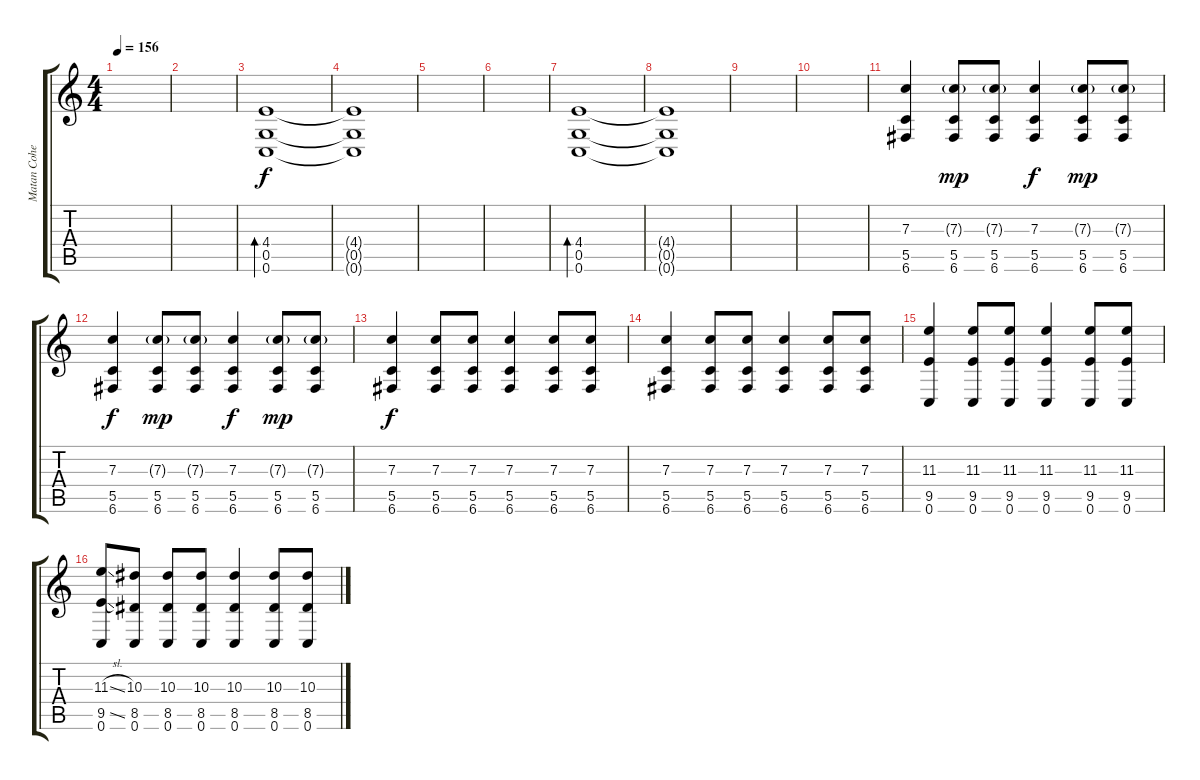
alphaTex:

\track ("Matan Cohen" "Matan Cohe") {instrument distortionguitar}
\staff {score tabs}
\tuning (D4 A3 F3 C3 G2 C2) {hide}
\ts (4 4)
\tempo 156
\clef g2
\ks c
|
|
(4.4 0.5 0.6).1{bd 240} |
(4.4{t} 0.5{t} 0.6{t}).1 |
|
|
(4.4 0.5 0.6).1{bd 240} |
(4.4{t} 0.5{t} 0.6{t}).1 |
|
|
\section ("" "")
(7.3 5.5 6.6).4{instrument distortionguitar} (7.3{g} 5.5 6.6).8{dy mp} (7.3{g} 5.5 6.6).8 (7.3 5.5 6.6).4{dy f} (7.3{g} 5.5 6.6).8{dy mp} (7.3{g} 5.5 6.6).8 |
(7.3 5.5 6.6).4{dy f} (7.3{g} 5.5 6.6).8{dy mp} (7.3{g} 5.5 6.6).8 (7.3 5.5 6.6).4{dy f} (7.3{g} 5.5 6.6).8{dy mp} (7.3{g} 5.5 6.6).8 |
(7.3 5.5 6.6).4{dy f} (7.3 5.5 6.6).8 (7.3 5.5 6.6).8 (7.3 5.5 6.6).4 (7.3 5.5 6.6).8 (7.3 5.5 6.6).8 |
(7.3 5.5 6.6).4 (7.3 5.5 6.6).8 (7.3 5.5 6.6).8 (7.3 5.5 6.6).4 (7.3 5.5 6.6).8 (7.3 5.5 6.6).8 |
(11.3 9.5 0.6).4 (11.3 9.5 0.6).8 (11.3 9.5 0.6).8 (11.3 9.5 0.6).4 (11.3 9.5 0.6).8 (11.3 9.5 0.6).8 |
(11.3{sl} 9.5{sl} 0.6).8 (10.3 8.5 0.6).8 (10.3 8.5 0.6).8 (10.3 8.5 0.6).8 (10.3 8.5 0.6).4 (10.3 8.5 0.6).8 (10.3 8.5 0.6).8
